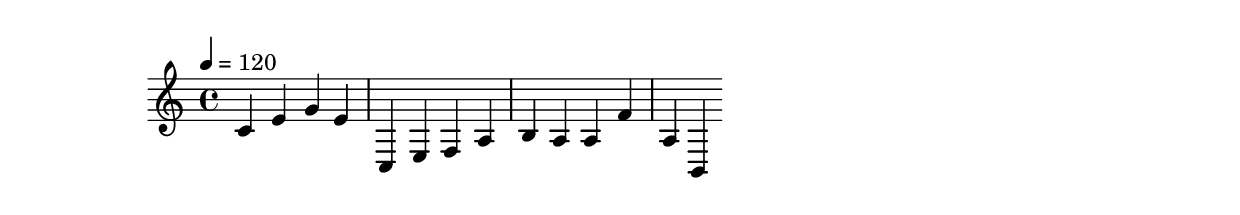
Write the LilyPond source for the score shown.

\version "2.20.0"
\score {
  {
    \tempo 4 = 120
    c' e' g' e' |
    c e f a | 
    b a a f' |
    a b,
  }
  \layout { }
  \midi { }
}
